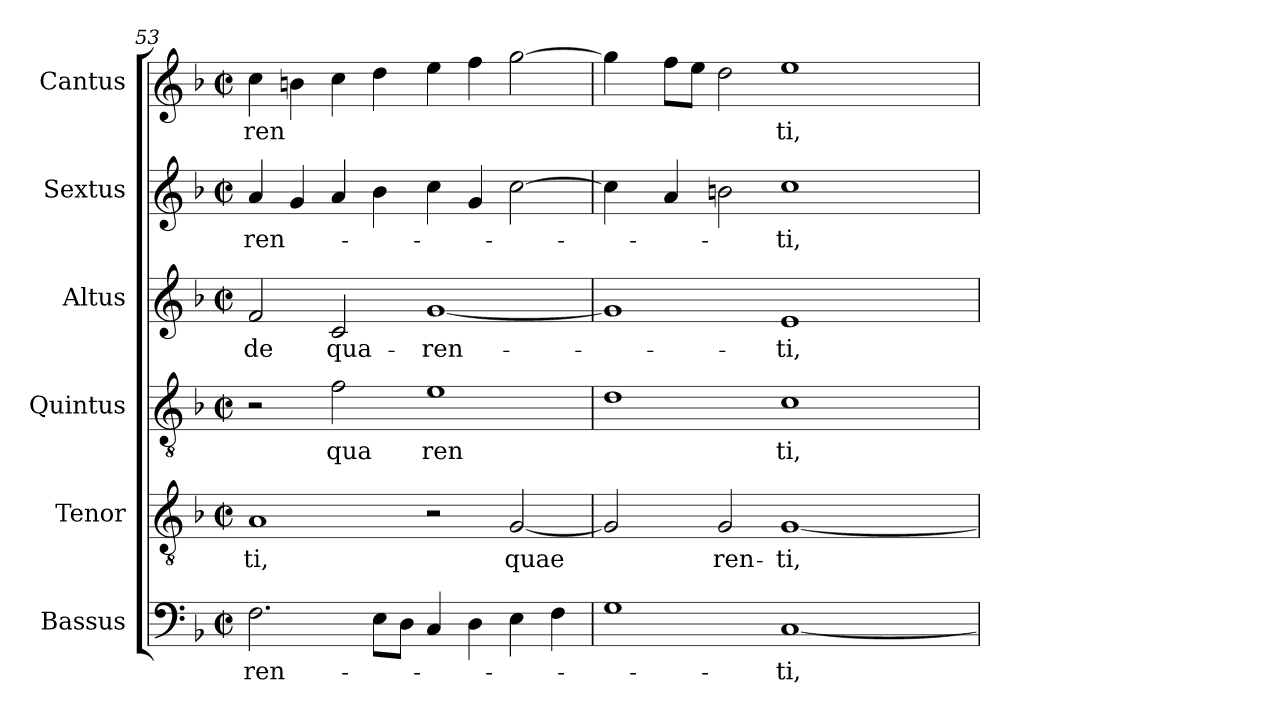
**kern	**text	**kern	**text	**kern	**text	**kern	**text	**kern	**text	**kern	**text
*part6	*part6	*part5	*part5	*part4	*part4	*part3	*part3	*part2	*part2	*part1	*part1
*staff6	*staff6	*staff5	*staff5	*staff4	*staff4	*staff3	*staff3	*staff2	*staff2	*staff1	*staff1
*I"Bassus	*	*I"Tenor	*	*I"Quintus	*	*I"Altus	*	*I"Sextus	*	*I"Cantus	*
*clefF4	*	*clefGv2	*	*clefGv2	*	*clefG2	*	*clefG2	*	*clefG2	*
*k[b-]	*	*k[b-]	*	*k[b-]	*	*k[b-]	*	*k[b-]	*	*k[b-]	*
*F:	*	*F:	*	*F:	*	*F:	*	*F:	*	*F:	*
*M2/2	*	*M2/2	*	*M2/2	*	*M2/2	*	*M2/2	*	*M2/2	*
*met(c|)	*	*met(c|)	*	*met(c|)	*	*met(c|)	*	*met(c|)	*	*met(c|)	*
=53	=53	=53	=53	=53	=53	=53	=53	=53	=53	=53	=53
!	!LO:LY:b	!	!LO:LY:b:cj	!	!	!	!LO:LY:b:cj	!	!LO:LY:b	!	!LO:LY:b
2.F\	-ren-	1A	ti,	2r	.	2f/	-de	4a/	-ren-	4cc\	ren
.	.	.	.	.	.	.	.	4g/	.	4bn\	.
!	!	!	!	!	!LO:LY:b:cj	!	!LO:LY:b:cj	!	!	!	!
.	.	.	.	2f\	qua	2c/	qua-	4a/	.	4cc\	.
8E\L	.	.	.	.	.	.	.	4b-\	.	4dd\	.
8D\J	.	.	.	.	.	.	.	.	.	.	.
!	!	!	!	!	!LO:LY:b:cj	!	!LO:LY:b:cj	!	!	!	!
4C/	.	2r	.	1e	ren	[>1g	-ren-	4cc\	.	4ee\	.
4D\	.	.	.	.	.	.	.	4g/	.	4ff\	.
!	!	!	!LO:LY:b	!	!	!	!	!	!	!	!
4E\	.	[>2G/	quae	.	.	.	.	[<2cc\	.	[>2gg\	.
4F\	.	.	.	.	.	.	.	.	.	.	.
!!LO:LB:g=z
=54	=54	=54	=54	=54	=54	=54	=54	=54	=54	=54	=54
*^	*	*^	*	*	*	*	*	*	*	*	*
1G	64ryy	.	2G/]	16..ryy	.	1d	.	1g]	.	4cc\]	.	4gg\]	.
.	1ryy	.	.	.	.	.	.	.	.	.	.	.	.
.	.	.	.	1ryy	.	.	.	.	.	.	.	.	.
.	.	.	.	.	.	.	.	.	.	4a/	.	8ff\L	.
.	.	.	.	.	.	.	.	.	.	.	.	8ee\J	.
!	!	!	!	!	!LO:LY:b:cj	!	!	!	!	!	!	!	!
.	.	.	2G/	.	ren-	.	.	.	.	2bn\	.	2dd\	.
!	!	!LO:LY:b:cj	!	!	!LO:LY:b:cj	!	!LO:LY:b:cj	!	!LO:LY:b:cj	!	!LO:LY:b:cj	!	!LO:LY:b:cj
[<1C	.	-ti,	[<1G	.	-ti,	1c	ti,	1e	-ti,	1cc	-ti,	1ee	ti,
.	2ryy	.	.	.	.	.	.	.	.	.	.	.	.
.	.	.	.	2ryy	.	.	.	.	.	.	.	.	.
.	4ryy	.	.	.	.	.	.	.	.	.	.	.	.
.	.	.	.	4ryy	.	.	.	.	.	.	.	.	.
.	8...ryy	.	.	.	.	.	.	.	.	.	.	.	.
.	.	.	.	8ryy	.	.	.	.	.	.	.	.	.
.	.	.	.	64ryy	.	.	.	.	.	.	.	.	.
*v	*v	*	*	*	*	*	*	*	*	*	*	*	*
*	*	*v	*v	*	*	*	*	*	*	*	*	*
=	=	=	=	=	=	=	=	=	=	=	=
*-	*-	*-	*-	*-	*-	*-	*-	*-	*-	*-	*-
